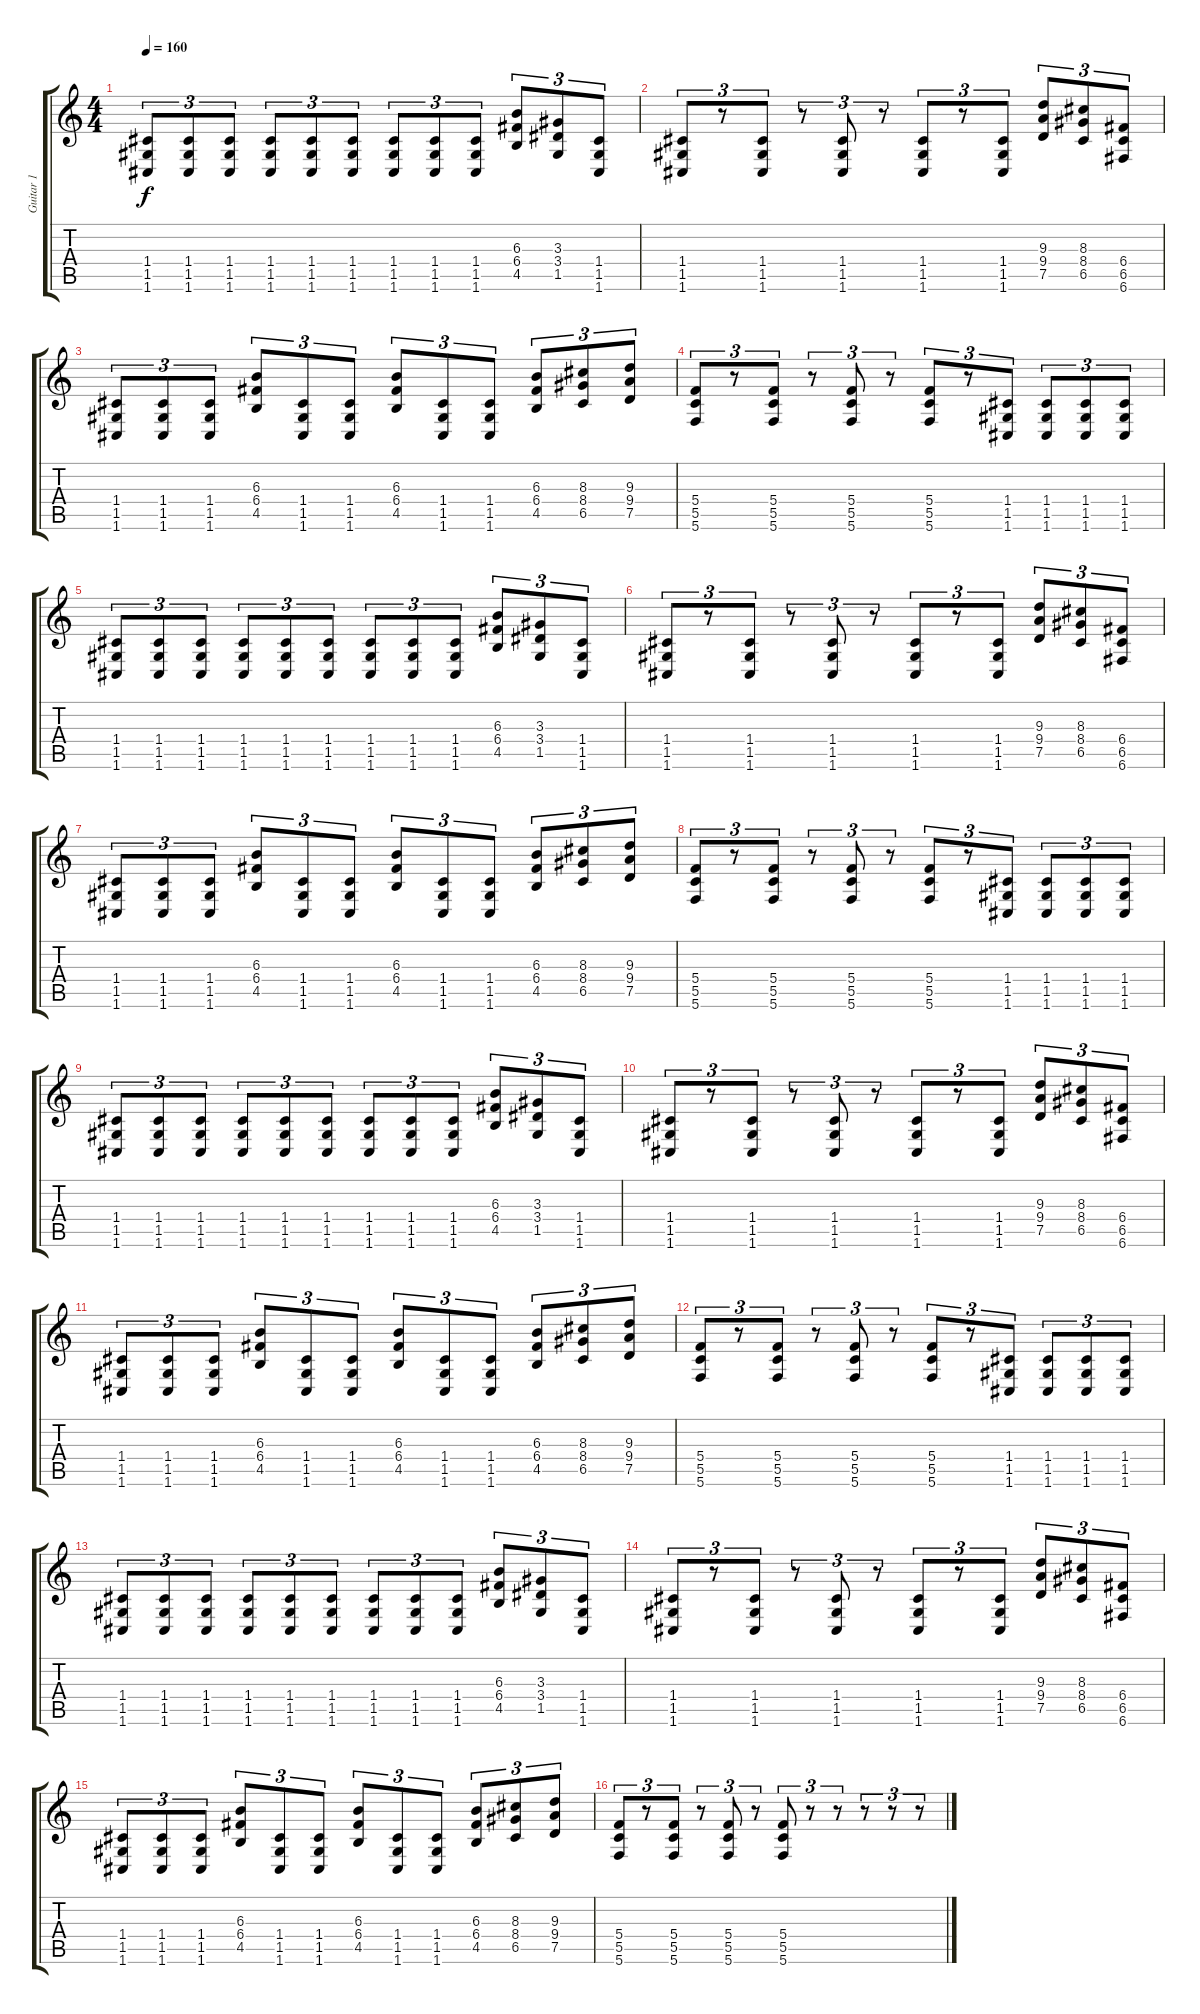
\track ("Guitar 1" "Guitar 1") {instrument distortionguitar}
\staff {score tabs}
\tuning (D4 A3 F3 C3 G2 C2) {hide}
\ts (4 4)
\tempo 160
\clef g2
\ks c
(1.4 1.5 1.6).8{tu (3 2) dy f balance 0} (1.4 1.5 1.6).8{tu (3 2)} (1.4 1.5 1.6).8{tu (3 2)} (1.4 1.5 1.6).8{tu (3 2)} (1.4 1.5 1.6).8{tu (3 2)} (1.4 1.5 1.6).8{tu (3 2)} (1.4 1.5 1.6).8{tu (3 2)} (1.4 1.5 1.6).8{tu (3 2)} (1.4 1.5 1.6).8{tu (3 2)} (6.3 6.4 4.5).8{tu (3 2)} (3.3 3.4 1.5).8{tu (3 2)} (1.4 1.5 1.6).8{tu (3 2)} |
(1.4 1.5 1.6).8{tu (3 2)} r.8{tu (3 2)} (1.4 1.5 1.6).8{tu (3 2)} r.8{tu (3 2)} (1.4 1.5 1.6).8{tu (3 2)} r.8{tu (3 2)} (1.4 1.5 1.6).8{tu (3 2)} r.8{tu (3 2)} (1.4 1.5 1.6).8{tu (3 2)} (9.3 9.4 7.5).8{tu (3 2)} (8.3 8.4 6.5).8{tu (3 2)} (6.4 6.5 6.6).8{tu (3 2)} |
(1.4 1.5 1.6).8{tu (3 2)} (1.4 1.5 1.6).8{tu (3 2)} (1.4 1.5 1.6).8{tu (3 2)} (6.3 6.4 4.5).8{tu (3 2)} (1.4 1.5 1.6).8{tu (3 2)} (1.4 1.5 1.6).8{tu (3 2)} (6.3 6.4 4.5).8{tu (3 2)} (1.4 1.5 1.6).8{tu (3 2)} (1.4 1.5 1.6).8{tu (3 2)} (6.3 6.4 4.5).8{tu (3 2)} (8.3 8.4 6.5).8{tu (3 2)} (9.3 9.4 7.5).8{tu (3 2)} |
(5.4 5.5 5.6).8{tu (3 2)} r.8{tu (3 2)} (5.4 5.5 5.6).8{tu (3 2)} r.8{tu (3 2)} (5.4 5.5 5.6).8{tu (3 2)} r.8{tu (3 2)} (5.4 5.5 5.6).8{tu (3 2)} r.8{tu (3 2)} (1.4 1.5 1.6).8{tu (3 2)} (1.4 1.5 1.6).8{tu (3 2)} (1.4 1.5 1.6).8{tu (3 2)} (1.4 1.5 1.6).8{tu (3 2)} |
(1.4 1.5 1.6).8{tu (3 2) balance 0} (1.4 1.5 1.6).8{tu (3 2)} (1.4 1.5 1.6).8{tu (3 2)} (1.4 1.5 1.6).8{tu (3 2)} (1.4 1.5 1.6).8{tu (3 2)} (1.4 1.5 1.6).8{tu (3 2)} (1.4 1.5 1.6).8{tu (3 2)} (1.4 1.5 1.6).8{tu (3 2)} (1.4 1.5 1.6).8{tu (3 2)} (6.3 6.4 4.5).8{tu (3 2)} (3.3 3.4 1.5).8{tu (3 2)} (1.4 1.5 1.6).8{tu (3 2)} |
(1.4 1.5 1.6).8{tu (3 2)} r.8{tu (3 2)} (1.4 1.5 1.6).8{tu (3 2)} r.8{tu (3 2)} (1.4 1.5 1.6).8{tu (3 2)} r.8{tu (3 2)} (1.4 1.5 1.6).8{tu (3 2)} r.8{tu (3 2)} (1.4 1.5 1.6).8{tu (3 2)} (9.3 9.4 7.5).8{tu (3 2)} (8.3 8.4 6.5).8{tu (3 2)} (6.4 6.5 6.6).8{tu (3 2)} |
(1.4 1.5 1.6).8{tu (3 2)} (1.4 1.5 1.6).8{tu (3 2)} (1.4 1.5 1.6).8{tu (3 2)} (6.3 6.4 4.5).8{tu (3 2)} (1.4 1.5 1.6).8{tu (3 2)} (1.4 1.5 1.6).8{tu (3 2)} (6.3 6.4 4.5).8{tu (3 2)} (1.4 1.5 1.6).8{tu (3 2)} (1.4 1.5 1.6).8{tu (3 2)} (6.3 6.4 4.5).8{tu (3 2)} (8.3 8.4 6.5).8{tu (3 2)} (9.3 9.4 7.5).8{tu (3 2)} |
(5.4 5.5 5.6).8{tu (3 2)} r.8{tu (3 2)} (5.4 5.5 5.6).8{tu (3 2)} r.8{tu (3 2)} (5.4 5.5 5.6).8{tu (3 2)} r.8{tu (3 2)} (5.4 5.5 5.6).8{tu (3 2)} r.8{tu (3 2)} (1.4 1.5 1.6).8{tu (3 2)} (1.4 1.5 1.6).8{tu (3 2)} (1.4 1.5 1.6).8{tu (3 2)} (1.4 1.5 1.6).8{tu (3 2)} |
(1.4 1.5 1.6).8{tu (3 2) balance 0} (1.4 1.5 1.6).8{tu (3 2)} (1.4 1.5 1.6).8{tu (3 2)} (1.4 1.5 1.6).8{tu (3 2)} (1.4 1.5 1.6).8{tu (3 2)} (1.4 1.5 1.6).8{tu (3 2)} (1.4 1.5 1.6).8{tu (3 2)} (1.4 1.5 1.6).8{tu (3 2)} (1.4 1.5 1.6).8{tu (3 2)} (6.3 6.4 4.5).8{tu (3 2)} (3.3 3.4 1.5).8{tu (3 2)} (1.4 1.5 1.6).8{tu (3 2)} |
(1.4 1.5 1.6).8{tu (3 2)} r.8{tu (3 2)} (1.4 1.5 1.6).8{tu (3 2)} r.8{tu (3 2)} (1.4 1.5 1.6).8{tu (3 2)} r.8{tu (3 2)} (1.4 1.5 1.6).8{tu (3 2)} r.8{tu (3 2)} (1.4 1.5 1.6).8{tu (3 2)} (9.3 9.4 7.5).8{tu (3 2)} (8.3 8.4 6.5).8{tu (3 2)} (6.4 6.5 6.6).8{tu (3 2)} |
(1.4 1.5 1.6).8{tu (3 2)} (1.4 1.5 1.6).8{tu (3 2)} (1.4 1.5 1.6).8{tu (3 2)} (6.3 6.4 4.5).8{tu (3 2)} (1.4 1.5 1.6).8{tu (3 2)} (1.4 1.5 1.6).8{tu (3 2)} (6.3 6.4 4.5).8{tu (3 2)} (1.4 1.5 1.6).8{tu (3 2)} (1.4 1.5 1.6).8{tu (3 2)} (6.3 6.4 4.5).8{tu (3 2)} (8.3 8.4 6.5).8{tu (3 2)} (9.3 9.4 7.5).8{tu (3 2)} |
(5.4 5.5 5.6).8{tu (3 2)} r.8{tu (3 2)} (5.4 5.5 5.6).8{tu (3 2)} r.8{tu (3 2)} (5.4 5.5 5.6).8{tu (3 2)} r.8{tu (3 2)} (5.4 5.5 5.6).8{tu (3 2)} r.8{tu (3 2)} (1.4 1.5 1.6).8{tu (3 2)} (1.4 1.5 1.6).8{tu (3 2)} (1.4 1.5 1.6).8{tu (3 2)} (1.4 1.5 1.6).8{tu (3 2)} |
(1.4 1.5 1.6).8{tu (3 2) balance 0} (1.4 1.5 1.6).8{tu (3 2)} (1.4 1.5 1.6).8{tu (3 2)} (1.4 1.5 1.6).8{tu (3 2)} (1.4 1.5 1.6).8{tu (3 2)} (1.4 1.5 1.6).8{tu (3 2)} (1.4 1.5 1.6).8{tu (3 2)} (1.4 1.5 1.6).8{tu (3 2)} (1.4 1.5 1.6).8{tu (3 2)} (6.3 6.4 4.5).8{tu (3 2)} (3.3 3.4 1.5).8{tu (3 2)} (1.4 1.5 1.6).8{tu (3 2)} |
(1.4 1.5 1.6).8{tu (3 2)} r.8{tu (3 2)} (1.4 1.5 1.6).8{tu (3 2)} r.8{tu (3 2)} (1.4 1.5 1.6).8{tu (3 2)} r.8{tu (3 2)} (1.4 1.5 1.6).8{tu (3 2)} r.8{tu (3 2)} (1.4 1.5 1.6).8{tu (3 2)} (9.3 9.4 7.5).8{tu (3 2)} (8.3 8.4 6.5).8{tu (3 2)} (6.4 6.5 6.6).8{tu (3 2)} |
(1.4 1.5 1.6).8{tu (3 2)} (1.4 1.5 1.6).8{tu (3 2)} (1.4 1.5 1.6).8{tu (3 2)} (6.3 6.4 4.5).8{tu (3 2)} (1.4 1.5 1.6).8{tu (3 2)} (1.4 1.5 1.6).8{tu (3 2)} (6.3 6.4 4.5).8{tu (3 2)} (1.4 1.5 1.6).8{tu (3 2)} (1.4 1.5 1.6).8{tu (3 2)} (6.3 6.4 4.5).8{tu (3 2)} (8.3 8.4 6.5).8{tu (3 2)} (9.3 9.4 7.5).8{tu (3 2)} |
(5.4 5.5 5.6).8{tu (3 2)} r.8{tu (3 2)} (5.4 5.5 5.6).8{tu (3 2)} r.8{tu (3 2)} (5.4 5.5 5.6).8{tu (3 2)} r.8{tu (3 2)} (5.4 5.5 5.6).8{tu (3 2)} r.8{tu (3 2)} r.8{tu (3 2)} r.8{tu (3 2)} r.8{tu (3 2)} r.8{tu (3 2)}
